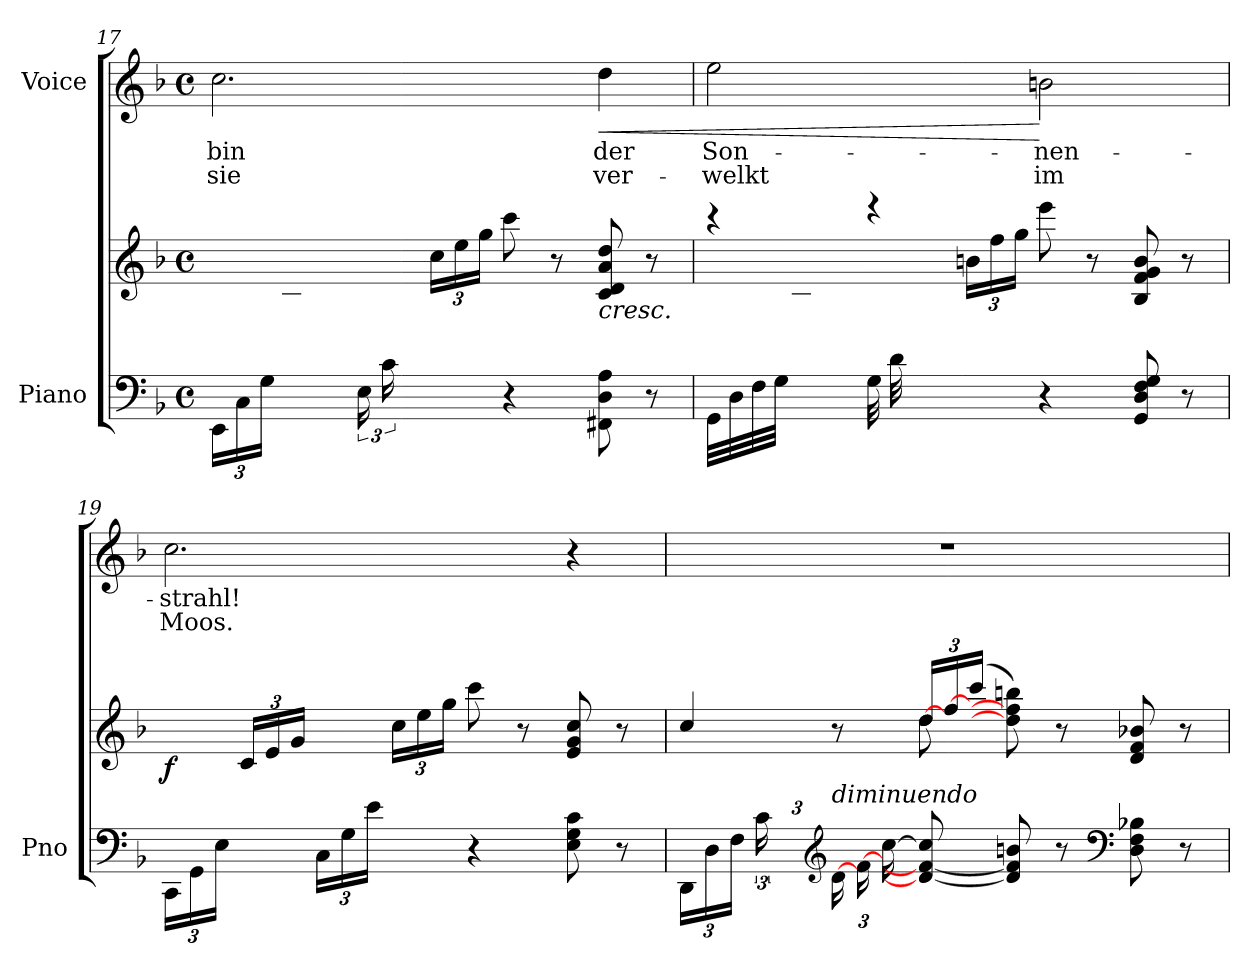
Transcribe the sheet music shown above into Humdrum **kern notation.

**kern	**kern	**dynam	**kern	**text	**text	**dynam
*part2	*part2	*part2	*part1	*part1	*part1	*part1
*staff3	*staff2	*staff2/3	*staff1	*staff1	*staff1	*staff1
*I"Piano	*	*	*I"Voice	*	*	*
*I'Pno	*	*	*	*	*	*
*clefF4	*clefG2	*	*clefG2	*	*	*
*k[b-]	*k[b-]	*	*k[b-]	*	*	*
*M4/4	*M4/4	*	*M4/4	*	*	*
*met(c)	*met(c)	*	*met(c)	*	*	*
=17	=17	=17	=17	=17	=17	=17
*	*^	*	*	*	*	*
(24EE\LL	2ryy	8ryy	.	2.cc\	bin	sie	.
24C\	.	.	.	.	.	.	.
24G\JJ	.	.	.	.	.	.	.
8ryy	.	24c\LL	.	.	.	.	.
.	.	24e\	.	.	.	.	.
.	.	24g\JJ	.	.	.	.	.
24E\LL	.	12ryy	.	.	.	.	.
24c\	.	.	.	.	.	.	.
6ryy	.	24g\JJ	.	.	.	.	.
.	.	24cc\LL	.	.	.	.	.
.	.	24ee\	.	.	.	.	.
.	.	24gg\JJ	.	.	.	.	.
4r	8ccc\	2ryy	.	.	.	.	.
.	8r	.	.	.	.	.	.
!	!LO:TX:b:i:t=cresc.	!	!	!	!	!	!
!	!	!	!	!	!	!	!LO:HP:b
8FF#X\ 8D\ 8A\	8c/ 8d/ 8a/ 8dd/	.	.	4dd\	der	ver-	<
8r	8r	.	.	.	.	.	.
=18	=18	=18	=18	=18	=18	=18	=18
32GG\LLL	4r	8ryy	.	2ee\	Son-	-welkt	.
32D\	.	.	.	.	.	.	.
32F\	.	.	.	.	.	.	.
32G\JJJ	.	.	.	.	.	.	.
*	*	*Xbrackettup	*	*	*	*	*
8ryy	.	24Bn\LL	.	.	.	.	.
.	.	24f\	.	.	.	.	.
.	.	24g\JJ)	.	.	.	.	.
(32G\LLL	4r	16ryy	.	.	.	.	.
32d\	.	.	.	.	.	.	.
8.ryy	.	32f\	.	.	.	.	.
.	.	32g\JJJ	.	.	.	.	.
*	*	*brackettup	*	*	*	*	*
.	.	24bn\LL	.	.	.	.	.
.	.	24ff\	.	.	.	.	.
.	.	24gg\JJ)	.	.	.	.	.
4r	8eee\	2ryy	.	2bn\	-nen-	im	[
.	8r	.	.	.	.	.	.
8GG/ 8D/ 8F/ 8G/	8B/ 8f/ 8g/ 8b/	.	.	.	.	.	.
8r	8r	.	.	.	.	.	.
=19	=19	=19	=19	=19	=19	=19	=19
!	!	!	!LO:DY:b	!	!	!	!
(24CC\LL	2ryy	8ryy	f	2.cc\	-strahl!	Moos.	.
24GG\	.	.	.	.	.	.	.
24E\JJ	.	.	.	.	.	.	.
8ryy	.	24c/LL	.	.	.	.	.
.	.	24e/	.	.	.	.	.
.	.	24g/JJ)	.	.	.	.	.
(24C\LL	.	8ryy	.	.	.	.	.
24G\	.	.	.	.	.	.	.
24e\JJ	.	.	.	.	.	.	.
8ryy	.	24cc\LL	.	.	.	.	.
.	.	24ee\	.	.	.	.	.
.	.	24gg\JJ)	.	.	.	.	.
4r	8ccc\	2ryy	.	.	.	.	.
.	8r	.	.	.	.	.	.
8E\ 8G\ 8c\	8e/ 8g/ 8cc/	.	.	4r	.	.	.
8r	8r	.	.	.	.	.	.
=20	=20	=20	=20	=20	=20	=20	=20
*	*	*^	*	*	*	*	*
(24DD\LL	4cc/	4ryy	6ryy	.	1r	.	.	.
24D\	.	.	.	.	.	.	.	.
24F\JJ	.	.	.	.	.	.	.	.
24c\LL	.	.	.	.	.	.	.	.
12ryy	.	.	24d\	.	.	.	.	.
.	.	.	24f\JJ)	.	.	.	.	.
*clefG2	*	*	*	*	*	*	*	*
!LO:TX:a:i:t=diminuendo	!	!	!	!	!	!	!	!
[24d\LL	8r	8ryy	2.ryy	.	.	.	.	.
[24f\	.	.	.	.	.	.	.	.
[24cc\JJ	.	.	.	.	.	.	.	.
8d/_ 8f/_ 8cc/]	[24dd/LL	8dd\	.	.	.	.	.	.
.	[24ff/	.	.	.	.	.	.	.
.	(24ccc/JJ	.	.	.	.	.	.	.
8d/] 8f/] 8bn/	8dd\] 8ff\] 8bbn\)	2ryy	.	.	.	.	.	.
8r	8r	.	.	.	.	.	.	.
*clefF4	*	*	*	*	*	*	*	*
8D\ 8F\ 8B-X\	8d/ 8f/ 8b-X/	.	.	.	.	.	.	.
8r	8r	.	.	.	.	.	.	.
*	*v	*v	*v	*	*	*	*	*
=	=	=	=	=	=	=
*-	*-	*-	*-	*-	*-	*-
